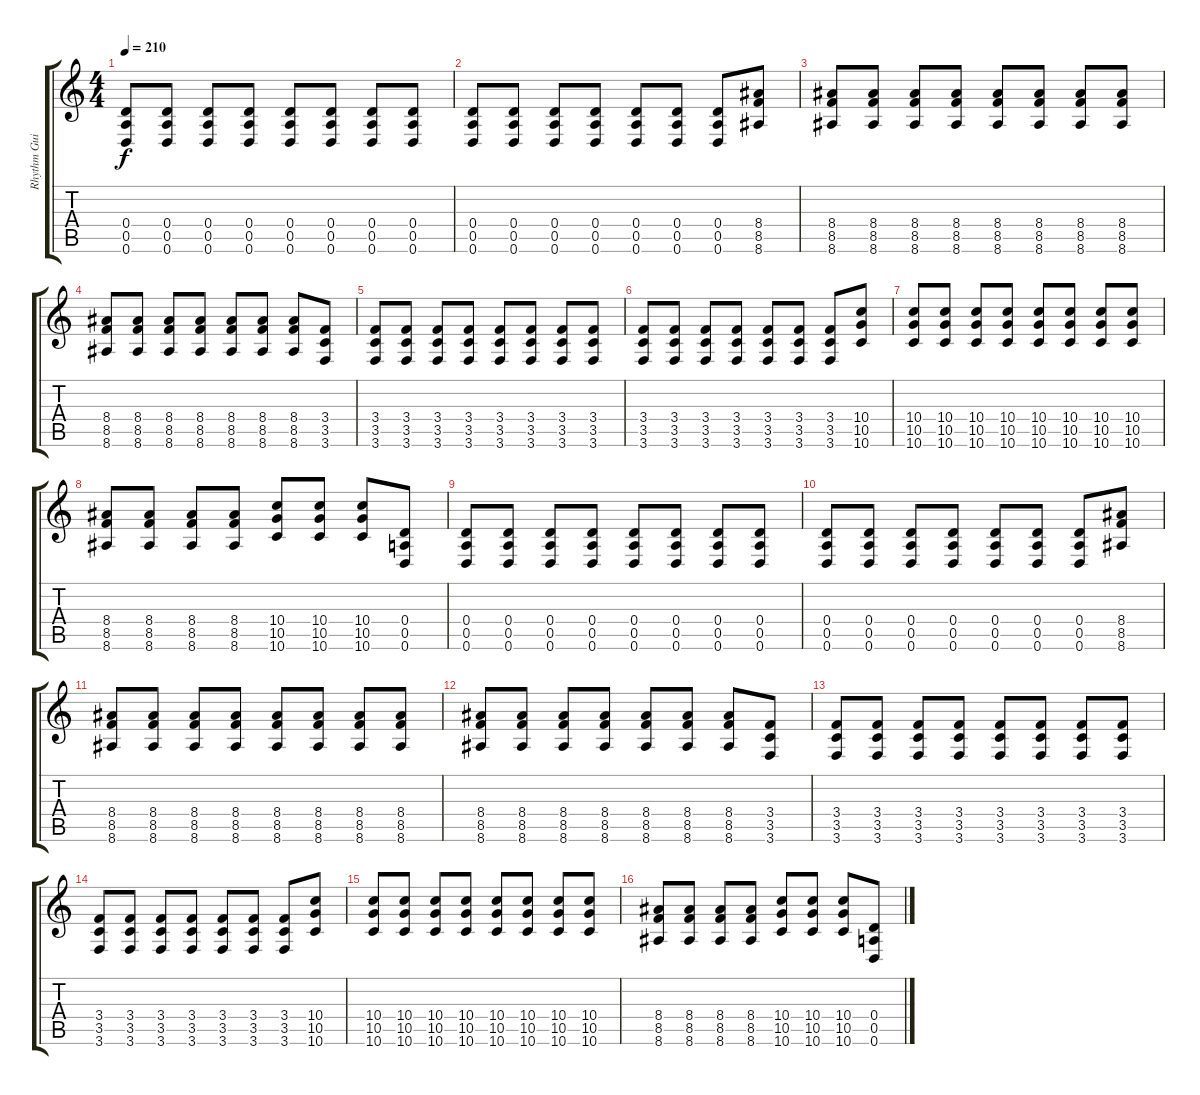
\track ("Rhythm Guitar" "Rhythm Gui") {instrument overdrivenguitar}
\staff {score tabs}
\tuning (E4 B3 G3 D3 A2 D2) {hide}
\ts (4 4)
\tempo 210
\clef g2
\ks c
(0.4 0.5 0.6).8{dy f} (0.4 0.5 0.6).8 (0.4 0.5 0.6).8 (0.4 0.5 0.6).8 (0.4 0.5 0.6).8 (0.4 0.5 0.6).8 (0.4 0.5 0.6).8 (0.4 0.5 0.6).8 |
(0.4 0.5 0.6).8 (0.4 0.5 0.6).8 (0.4 0.5 0.6).8 (0.4 0.5 0.6).8 (0.4 0.5 0.6).8 (0.4 0.5 0.6).8 (0.4 0.5 0.6).8 (8.4 8.5 8.6).8 |
(8.4 8.5 8.6).8 (8.4 8.5 8.6).8 (8.4 8.5 8.6).8 (8.4 8.5 8.6).8 (8.4 8.5 8.6).8 (8.4 8.5 8.6).8 (8.4 8.5 8.6).8 (8.4 8.5 8.6).8 |
(8.4 8.5 8.6).8 (8.4 8.5 8.6).8 (8.4 8.5 8.6).8 (8.4 8.5 8.6).8 (8.4 8.5 8.6).8 (8.4 8.5 8.6).8 (8.4 8.5 8.6).8 (3.4 3.5 3.6).8 |
(3.4 3.5 3.6).8 (3.4 3.5 3.6).8 (3.4 3.5 3.6).8 (3.4 3.5 3.6).8 (3.4 3.5 3.6).8 (3.4 3.5 3.6).8 (3.4 3.5 3.6).8 (3.4 3.5 3.6).8 |
(3.4 3.5 3.6).8 (3.4 3.5 3.6).8 (3.4 3.5 3.6).8 (3.4 3.5 3.6).8 (3.4 3.5 3.6).8 (3.4 3.5 3.6).8 (3.4 3.5 3.6).8 (10.4 10.5 10.6).8 |
(10.4 10.5 10.6).8 (10.4 10.5 10.6).8 (10.4 10.5 10.6).8 (10.4 10.5 10.6).8 (10.4 10.5 10.6).8 (10.4 10.5 10.6).8 (10.4 10.5 10.6).8 (10.4 10.5 10.6).8 |
(8.4 8.5 8.6).8 (8.4 8.5 8.6).8 (8.4 8.5 8.6).8 (8.4 8.5 8.6).8 (10.4 10.5 10.6).8 (10.4 10.5 10.6).8 (10.4 10.5 10.6).8 (0.4 0.5 0.6).8 |
(0.4 0.5 0.6).8 (0.4 0.5 0.6).8 (0.4 0.5 0.6).8 (0.4 0.5 0.6).8 (0.4 0.5 0.6).8 (0.4 0.5 0.6).8 (0.4 0.5 0.6).8 (0.4 0.5 0.6).8 |
(0.4 0.5 0.6).8 (0.4 0.5 0.6).8 (0.4 0.5 0.6).8 (0.4 0.5 0.6).8 (0.4 0.5 0.6).8 (0.4 0.5 0.6).8 (0.4 0.5 0.6).8 (8.4 8.5 8.6).8 |
(8.4 8.5 8.6).8 (8.4 8.5 8.6).8 (8.4 8.5 8.6).8 (8.4 8.5 8.6).8 (8.4 8.5 8.6).8 (8.4 8.5 8.6).8 (8.4 8.5 8.6).8 (8.4 8.5 8.6).8 |
(8.4 8.5 8.6).8 (8.4 8.5 8.6).8 (8.4 8.5 8.6).8 (8.4 8.5 8.6).8 (8.4 8.5 8.6).8 (8.4 8.5 8.6).8 (8.4 8.5 8.6).8 (3.4 3.5 3.6).8 |
(3.4 3.5 3.6).8 (3.4 3.5 3.6).8 (3.4 3.5 3.6).8 (3.4 3.5 3.6).8 (3.4 3.5 3.6).8 (3.4 3.5 3.6).8 (3.4 3.5 3.6).8 (3.4 3.5 3.6).8 |
(3.4 3.5 3.6).8 (3.4 3.5 3.6).8 (3.4 3.5 3.6).8 (3.4 3.5 3.6).8 (3.4 3.5 3.6).8 (3.4 3.5 3.6).8 (3.4 3.5 3.6).8 (10.4 10.5 10.6).8 |
(10.4 10.5 10.6).8 (10.4 10.5 10.6).8 (10.4 10.5 10.6).8 (10.4 10.5 10.6).8 (10.4 10.5 10.6).8 (10.4 10.5 10.6).8 (10.4 10.5 10.6).8 (10.4 10.5 10.6).8 |
(8.4 8.5 8.6).8 (8.4 8.5 8.6).8 (8.4 8.5 8.6).8 (8.4 8.5 8.6).8 (10.4 10.5 10.6).8 (10.4 10.5 10.6).8 (10.4 10.5 10.6).8 (0.4 0.5 0.6).8
